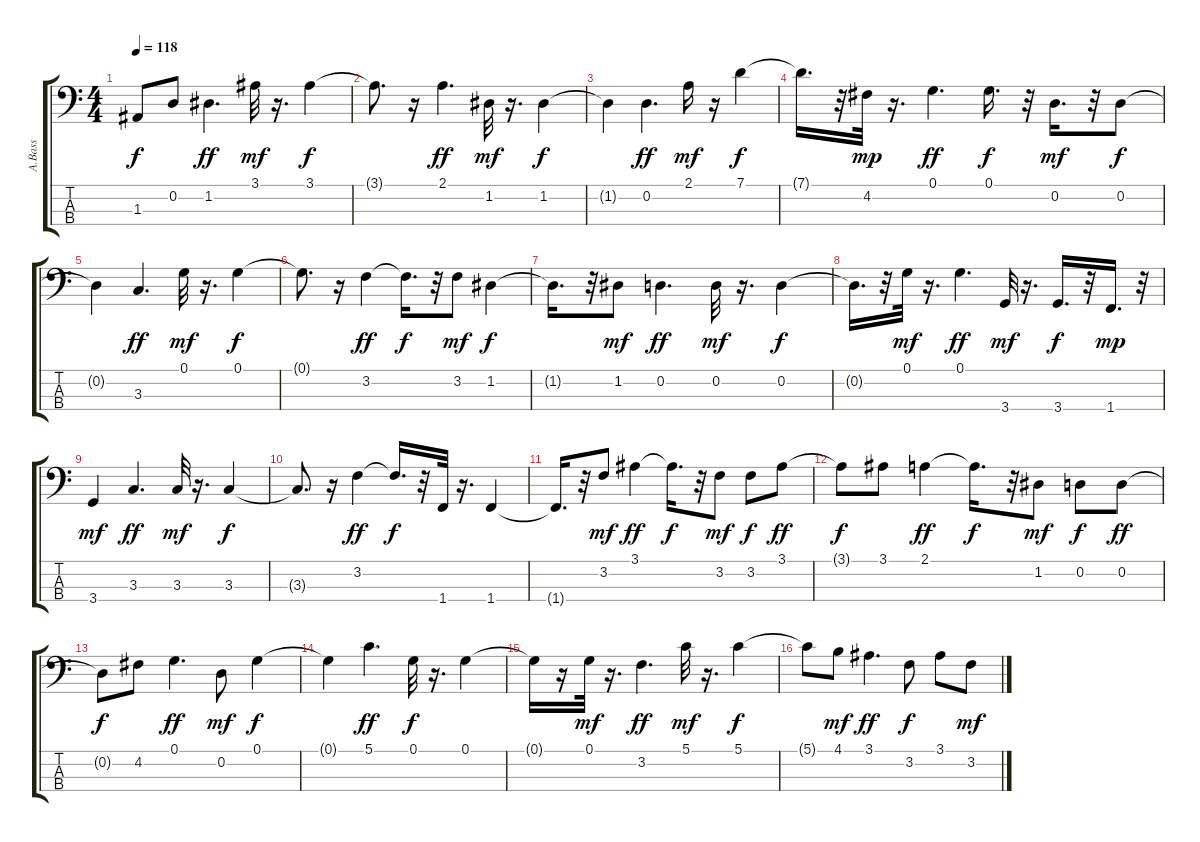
\track ("A.Bass" "A.Bass") {instrument acousticbass}
\staff {score tabs}
\tuning (G2 D2 A1 E1) {hide}
\ts (4 4)
\tempo 118
\clef f4
\ks c
1.3{t}.8{dy f} 0.2.8 1.2.4{d dy ff} 3.1.32{dy mf} r.16{d} 3.1.4{dy f} |
3.1{t}.8{d} r.16 2.1.4{d dy ff} 1.2.32{dy mf} r.16{d} 1.2.4{dy f} |
1.2{t}.4 0.2.4{d dy ff} 2.1.16{dy mf} r.16 7.1.4{dy f} |
7.1{t}.16{d} r.32 4.2.32{dy mp} r.16{d} 0.1.4{d dy ff} 0.1.16{d dy f} r.32 0.2.16{d dy mf} r.32 0.2.8{dy f} |
0.2{t}.4 3.3.4{d dy ff} 0.1.32{dy mf} r.16{d} 0.1.4{dy f} |
0.1{t}.8{d} r.16 3.2.4{dy ff} 3.2{t}.16{d dy f} r.32 3.2.8{dy mf} 1.2.4{dy f} |
1.2{t}.16{d} r.32 1.2.8{dy mf} 0.2.4{d dy ff} 0.2.32{dy mf} r.16{d} 0.2.4{dy f} |
0.2{t}.16{d} r.32 0.1.32{dy mf} r.16{d} 0.1.4{d dy ff} 3.4.32{dy mf} r.16{d} 3.4.16{d dy f} r.32 1.4.16{d dy mp} r.32 |
3.4.4{dy mf} 3.3.4{d dy ff} 3.3.32{dy mf} r.16{d} 3.3.4{dy f} |
3.3{t}.8{d} r.16 3.2.4{dy ff} 3.2{t}.16{d dy f} r.32 1.4.32 r.16{d} 1.4.4 |
1.4{t}.16{d} r.32 3.2.8{dy mf} 3.1.4{dy ff} 3.1{t}.16{d dy f} r.32 3.2.8{dy mf} 3.2.8{dy f} 3.1.8{dy ff} |
3.1{t}.8{dy f} 3.1.8 2.1.4{dy ff} 2.1{t}.16{d dy f} r.32 1.2.8{dy mf} 0.2.8{dy f} 0.2.8{dy ff} |
0.2{t}.8{dy f} 4.2.8 0.1.4{d dy ff} 0.2.8{dy mf} 0.1.4{dy f} |
0.1{t}.4 5.1.4{d dy ff} 0.1.32{dy f} r.16{d} 0.1.4 |
0.1{t}.16 r.16 0.1.32{dy mf} r.16{d} 3.2.4{d dy ff} 5.1.32{dy mf} r.16{d} 5.1.4{dy f} |
5.1{t}.8 4.1.8{dy mf} 3.1.4{d dy ff} 3.2.8{dy f} 3.1.8 3.2.8{dy mf}
